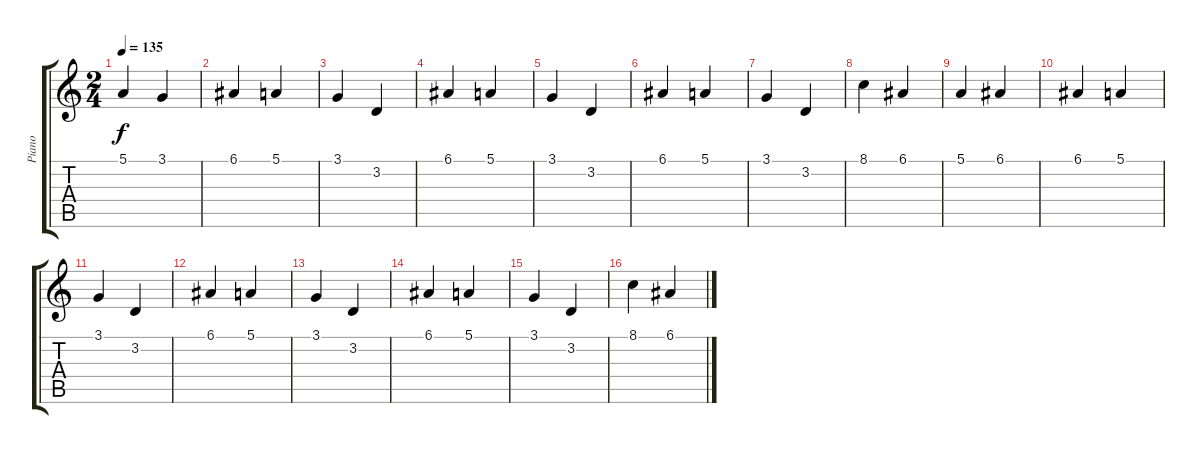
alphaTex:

\track ("Piano" "Piano") {instrument electricpiano1}
\staff {score tabs}
\tuning (E4 B3 G3 D3 A2 E2) {hide}
\ts (2 4)
\tempo 135
\clef g2
\ks c
5.1.4{dy f} 3.1.4 |
6.1.4 5.1.4 |
3.1.4 3.2.4 |
6.1.4 5.1.4 |
3.1.4 3.2.4 |
6.1.4 5.1.4 |
3.1.4 3.2.4 |
8.1.4 6.1.4 |
5.1.4 6.1.4 |
6.1.4 5.1.4 |
3.1.4 3.2.4 |
6.1.4 5.1.4 |
3.1.4 3.2.4 |
6.1.4 5.1.4 |
3.1.4 3.2.4 |
8.1.4 6.1.4
